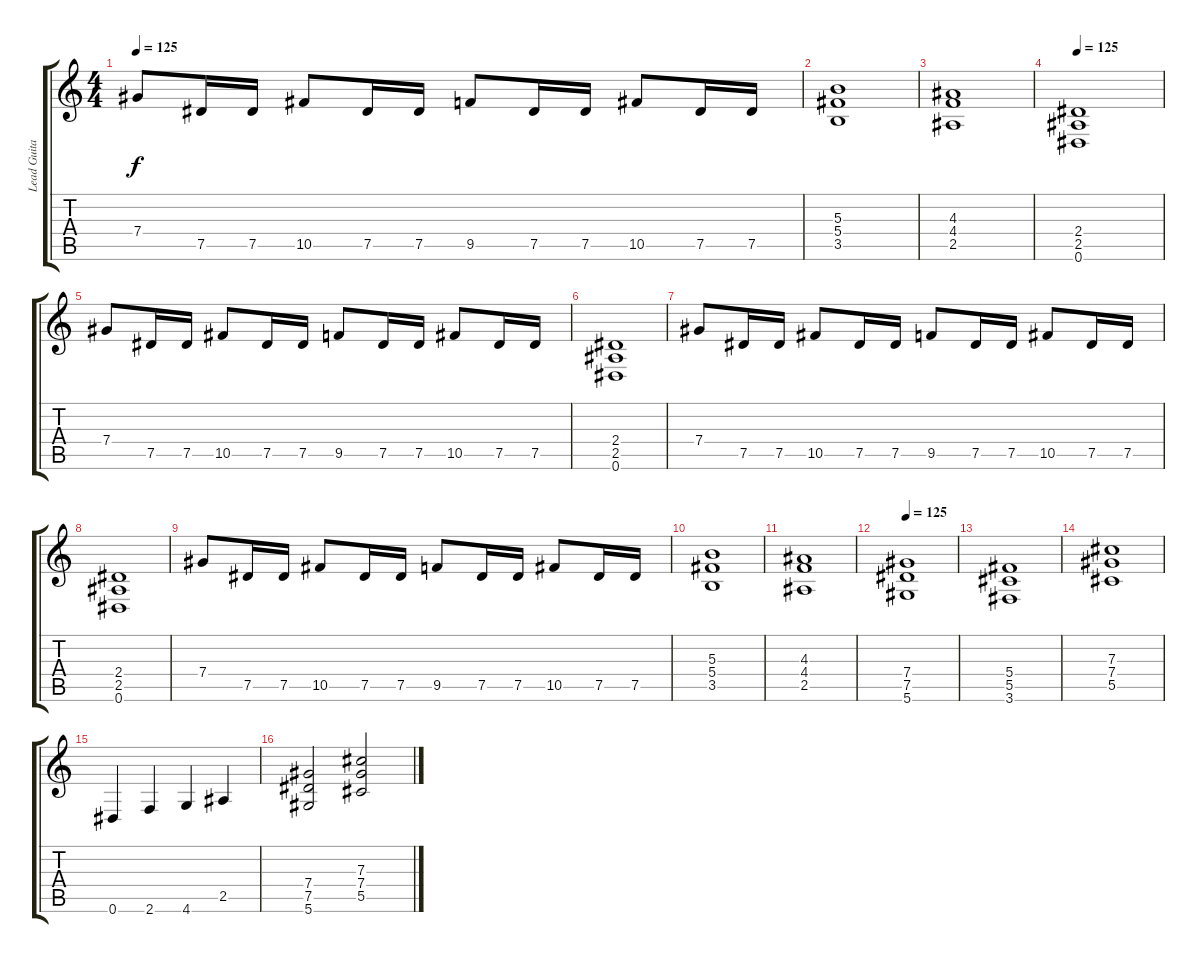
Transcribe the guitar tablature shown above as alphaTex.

\track ("Lead Guitar" "Lead Guita") {instrument distortionguitar}
\staff {score tabs}
\tuning (Eb4 Bb3 Gb3 Db3 Ab2 Eb2) {hide}
\ts (4 4)
\tempo 125
\clef g2
\ks c
7.4.8{dy f} 7.5.16 7.5.16 10.5.8 7.5.16 7.5.16 9.5.8 7.5.16 7.5.16 10.5.8 7.5.16 7.5.16 |
(5.3 5.4 3.5).1 |
(4.3 4.4 2.5).1 |
\tempo 125
(2.4 2.5 0.6).1{instrument distortionguitar} |
7.4.8 7.5.16 7.5.16 10.5.8 7.5.16 7.5.16 9.5.8 7.5.16 7.5.16 10.5.8 7.5.16 7.5.16 |
(2.4 2.5 0.6).1 |
7.4.8 7.5.16 7.5.16 10.5.8 7.5.16 7.5.16 9.5.8 7.5.16 7.5.16 10.5.8 7.5.16 7.5.16 |
(2.4 2.5 0.6).1 |
7.4.8 7.5.16 7.5.16 10.5.8 7.5.16 7.5.16 9.5.8 7.5.16 7.5.16 10.5.8 7.5.16 7.5.16 |
(5.3 5.4 3.5).1 |
(4.3 4.4 2.5).1 |
\tempo 125
(7.4 7.5 5.6).1 |
(5.4 5.5 3.6).1 |
(7.3 7.4 5.5).1 |
0.6.4 2.6.4 4.6.4 2.5.4 |
(7.4 7.5 5.6).2 (7.3 7.4 5.5).2
